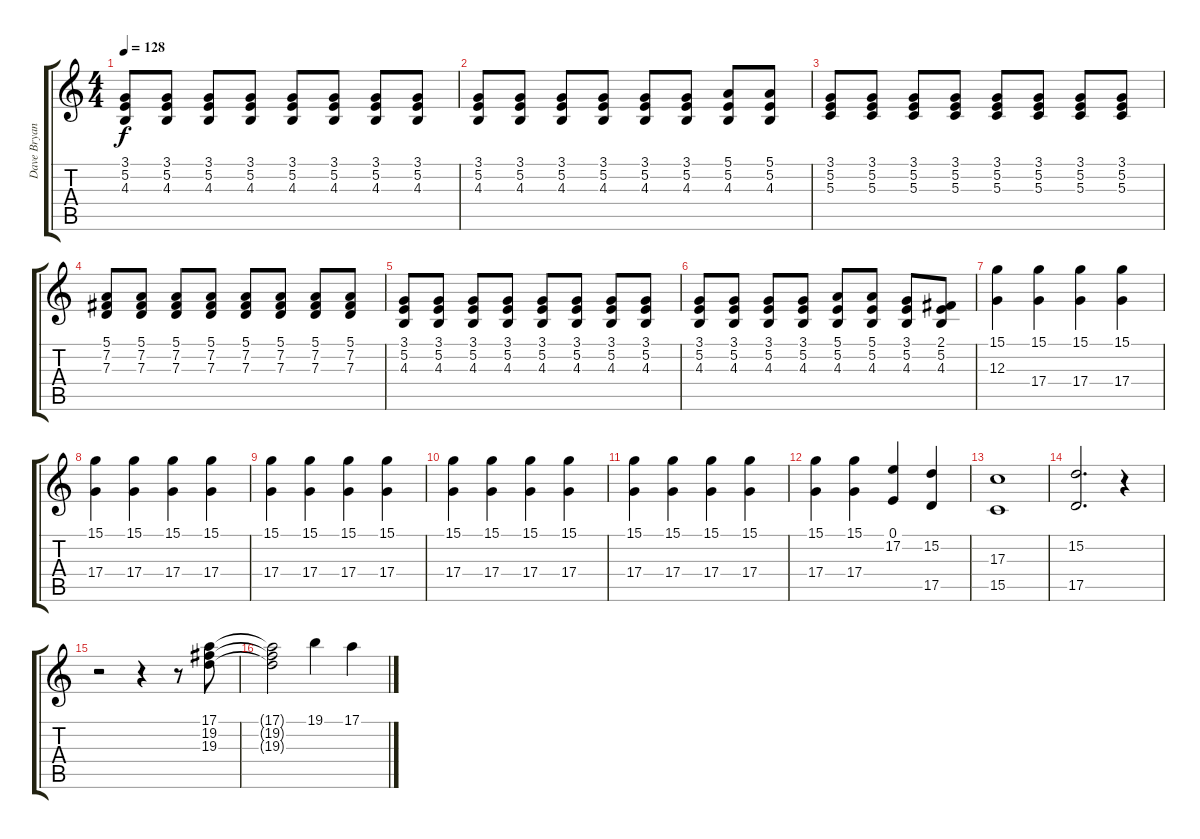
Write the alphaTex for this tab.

\track ("Dave Bryan" "Dave Bryan") {instrument electricgrandpiano}
\staff {score tabs}
\tuning (E4 B3 G3 D3 A2 E2) {hide}
\ts (4 4)
\tempo 128
\clef g2
\ks c
(3.1 5.2 4.3).8{dy f} (3.1 5.2 4.3).8 (3.1 5.2 4.3).8 (3.1 5.2 4.3).8 (3.1 5.2 4.3).8 (3.1 5.2 4.3).8 (3.1 5.2 4.3).8 (3.1 5.2 4.3).8 |
(3.1 5.2 4.3).8 (3.1 5.2 4.3).8 (3.1 5.2 4.3).8 (3.1 5.2 4.3).8 (3.1 5.2 4.3).8 (3.1 5.2 4.3).8 (5.1 5.2 4.3).8 (5.1 5.2 4.3).8 |
(3.1 5.2 5.3).8 (3.1 5.2 5.3).8 (3.1 5.2 5.3).8 (3.1 5.2 5.3).8 (3.1 5.2 5.3).8 (3.1 5.2 5.3).8 (3.1 5.2 5.3).8 (3.1 5.2 5.3).8 |
(5.1 7.2 7.3).8 (5.1 7.2 7.3).8 (5.1 7.2 7.3).8 (5.1 7.2 7.3).8 (5.1 7.2 7.3).8 (5.1 7.2 7.3).8 (5.1 7.2 7.3).8 (5.1 7.2 7.3).8 |
(3.1 5.2 4.3).8 (3.1 5.2 4.3).8 (3.1 5.2 4.3).8 (3.1 5.2 4.3).8 (3.1 5.2 4.3).8 (3.1 5.2 4.3).8 (3.1 5.2 4.3).8 (3.1 5.2 4.3).8 |
(3.1 5.2 4.3).8 (3.1 5.2 4.3).8 (3.1 5.2 4.3).8 (3.1 5.2 4.3).8 (5.1 5.2 4.3).8 (5.1 5.2 4.3).8 (3.1 5.2 4.3).8 (2.1 5.2 4.3).8 |
(15.1 12.3).4 (15.1 17.4).4 (15.1 17.4).4 (15.1 17.4).4 |
(15.1 17.4).4 (15.1 17.4).4 (15.1 17.4).4 (15.1 17.4).4 |
(15.1 17.4).4 (15.1 17.4).4 (15.1 17.4).4 (15.1 17.4).4 |
(15.1 17.4).4 (15.1 17.4).4 (15.1 17.4).4 (15.1 17.4).4 |
(15.1 17.4).4 (15.1 17.4).4 (15.1 17.4).4 (15.1 17.4).4 |
(15.1 17.4).4 (15.1 17.4).4 (0.1 17.2).4 (15.2 17.5).4 |
(17.3 15.5).1 |
(15.2 17.5).2{d} r.4 |
r.2 r.4 r.8 (17.1 19.2 19.3).8 |
(17.1{t} 19.2{t} 19.3{t}).2 19.1.4 17.1.4
